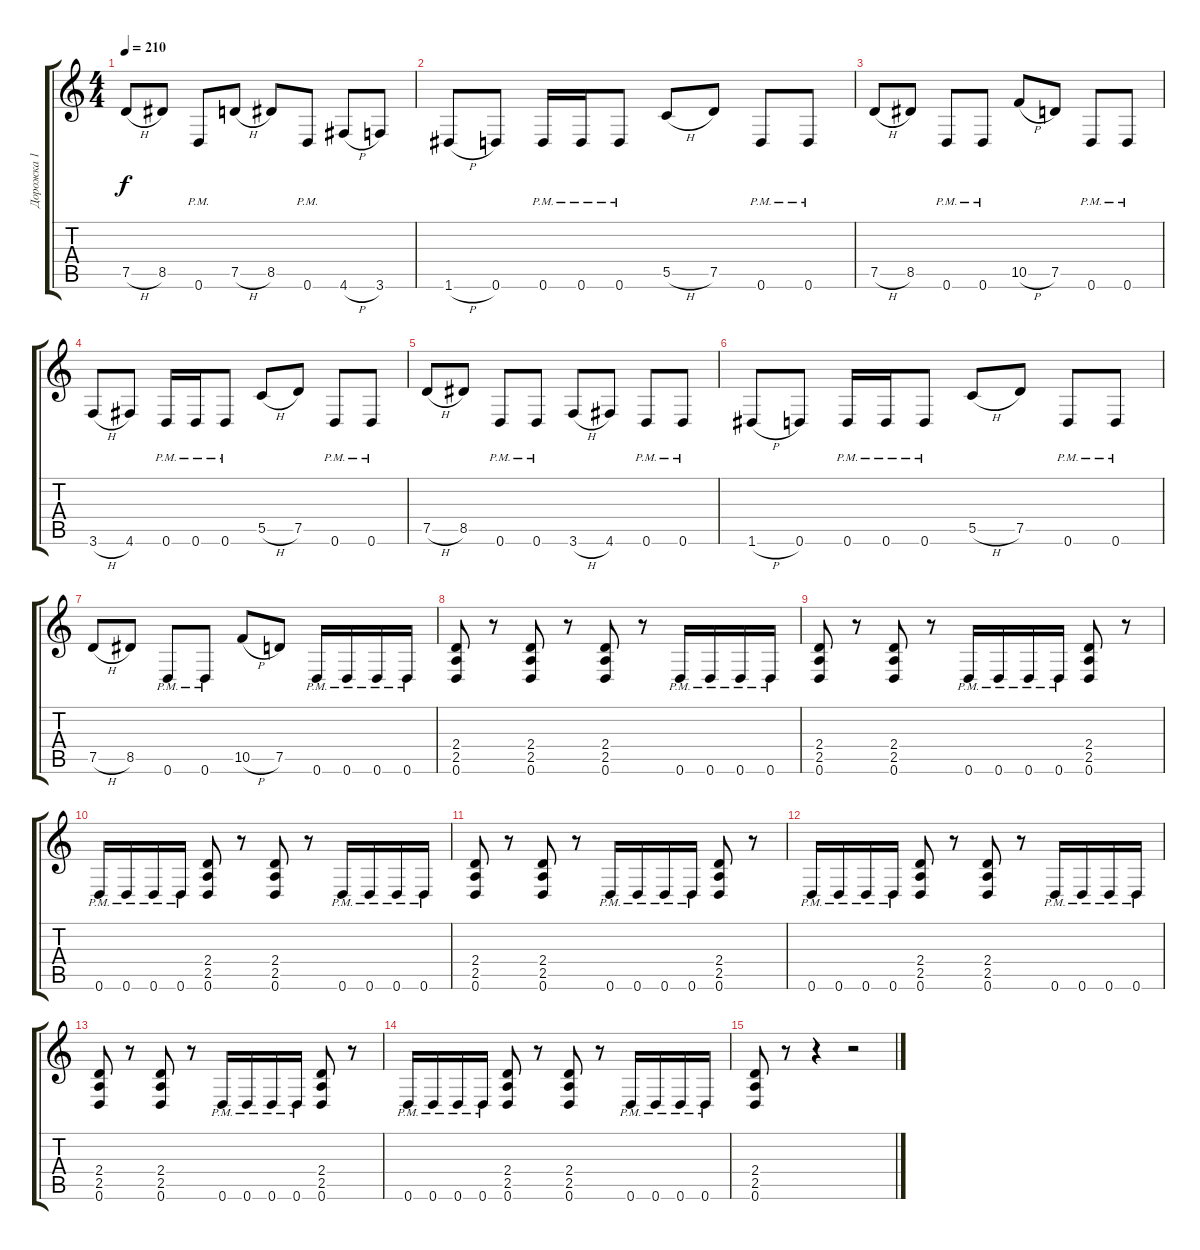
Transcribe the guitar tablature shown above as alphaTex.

\track ("Дорожка 1" "Дорожка 1") {instrument distortionguitar}
\staff {score tabs}
\tuning (D4 A3 F3 C3 G2 D2) {hide}
\ts (4 4)
\tempo 210
\clef g2
\ks c
7.5{h}.8{dy f} 8.5.8 0.6{pm}.8 7.5{h}.8 8.5.8 0.6{pm}.8 4.6{h}.8 3.6.8 |
1.6{h}.8 0.6.8 0.6{pm}.16 0.6{pm}.16 0.6{pm}.8 5.5{h}.8 7.5.8 0.6{pm}.8 0.6{pm}.8 |
7.5{h}.8 8.5.8 0.6{pm}.8 0.6{pm}.8 10.5{h}.8 7.5.8 0.6{pm}.8 0.6{pm}.8 |
3.6{h}.8 4.6.8 0.6{pm}.16 0.6{pm}.16 0.6{pm}.8 5.5{h}.8 7.5.8 0.6{pm}.8 0.6{pm}.8 |
7.5{h}.8 8.5.8 0.6{pm}.8 0.6{pm}.8 3.6{h}.8 4.6.8 0.6{pm}.8 0.6{pm}.8 |
1.6{h}.8 0.6.8 0.6{pm}.16 0.6{pm}.16 0.6{pm}.8 5.5{h}.8 7.5.8 0.6{pm}.8 0.6{pm}.8 |
7.5{h}.8 8.5.8 0.6{pm}.8 0.6{pm}.8 10.5{h}.8 7.5.8 0.6{pm}.16 0.6{pm}.16 0.6{pm}.16 0.6{pm}.16 |
(2.4 2.5 0.6).8 r.8 (2.4 2.5 0.6).8 r.8 (2.4 2.5 0.6).8 r.8 0.6{pm}.16 0.6{pm}.16 0.6{pm}.16 0.6{pm}.16 |
(2.4 2.5 0.6).8 r.8 (2.4 2.5 0.6).8 r.8 0.6{pm}.16 0.6{pm}.16 0.6{pm}.16 0.6{pm}.16 (2.4 2.5 0.6).8 r.8 |
0.6{pm}.16 0.6{pm}.16 0.6{pm}.16 0.6{pm}.16 (2.4 2.5 0.6).8 r.8 (2.4 2.5 0.6).8 r.8 0.6{pm}.16 0.6{pm}.16 0.6{pm}.16 0.6{pm}.16 |
(2.4 2.5 0.6).8 r.8 (2.4 2.5 0.6).8 r.8 0.6{pm}.16 0.6{pm}.16 0.6{pm}.16 0.6{pm}.16 (2.4 2.5 0.6).8 r.8 |
0.6{pm}.16 0.6{pm}.16 0.6{pm}.16 0.6{pm}.16 (2.4 2.5 0.6).8 r.8 (2.4 2.5 0.6).8 r.8 0.6{pm}.16 0.6{pm}.16 0.6{pm}.16 0.6{pm}.16 |
(2.4 2.5 0.6).8 r.8 (2.4 2.5 0.6).8 r.8 0.6{pm}.16 0.6{pm}.16 0.6{pm}.16 0.6{pm}.16 (2.4 2.5 0.6).8 r.8 |
0.6{pm}.16 0.6{pm}.16 0.6{pm}.16 0.6{pm}.16 (2.4 2.5 0.6).8 r.8 (2.4 2.5 0.6).8 r.8 0.6{pm}.16 0.6{pm}.16 0.6{pm}.16 0.6{pm}.16 |
(2.4 2.5 0.6).8 r.8 r.4 r.2
